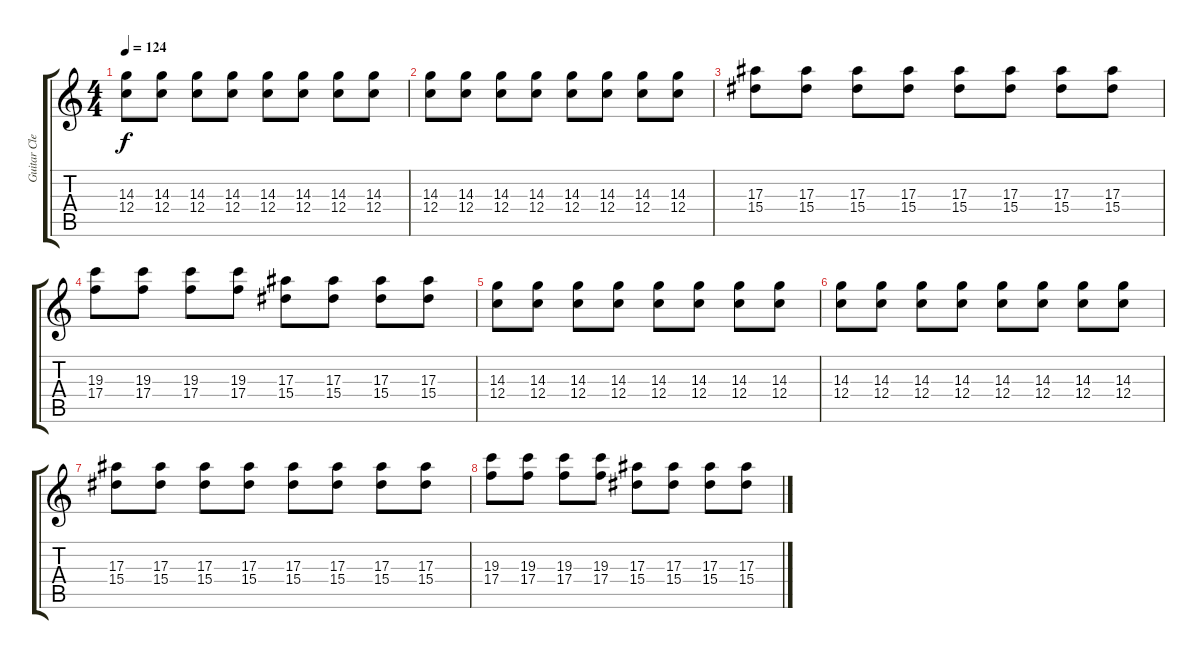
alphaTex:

\track ("Guitar Clean 1" "Guitar Cle") {instrument electricguitarjazz}
\staff {score tabs}
\tuning (D4 A3 F3 C3 G2 C2) {hide}
\ts (4 4)
\tempo 124
\clef g2
\ks c
(14.3 12.4).8{dy f} (14.3 12.4).8 (14.3 12.4).8 (14.3 12.4).8 (14.3 12.4).8 (14.3 12.4).8 (14.3 12.4).8 (14.3 12.4).8 |
(14.3 12.4).8 (14.3 12.4).8 (14.3 12.4).8 (14.3 12.4).8 (14.3 12.4).8 (14.3 12.4).8 (14.3 12.4).8 (14.3 12.4).8 |
(17.3 15.4).8 (17.3 15.4).8 (17.3 15.4).8 (17.3 15.4).8 (17.3 15.4).8 (17.3 15.4).8 (17.3 15.4).8 (17.3 15.4).8 |
(19.3 17.4).8 (19.3 17.4).8 (19.3 17.4).8 (19.3 17.4).8 (17.3 15.4).8 (17.3 15.4).8 (17.3 15.4).8 (17.3 15.4).8 |
(14.3 12.4).8 (14.3 12.4).8 (14.3 12.4).8 (14.3 12.4).8 (14.3 12.4).8 (14.3 12.4).8 (14.3 12.4).8 (14.3 12.4).8 |
(14.3 12.4).8 (14.3 12.4).8 (14.3 12.4).8 (14.3 12.4).8 (14.3 12.4).8 (14.3 12.4).8 (14.3 12.4).8 (14.3 12.4).8 |
(17.3 15.4).8 (17.3 15.4).8 (17.3 15.4).8 (17.3 15.4).8 (17.3 15.4).8 (17.3 15.4).8 (17.3 15.4).8 (17.3 15.4).8 |
(19.3 17.4).8 (19.3 17.4).8 (19.3 17.4).8 (19.3 17.4).8 (17.3 15.4).8 (17.3 15.4).8 (17.3 15.4).8 (17.3 15.4).8
